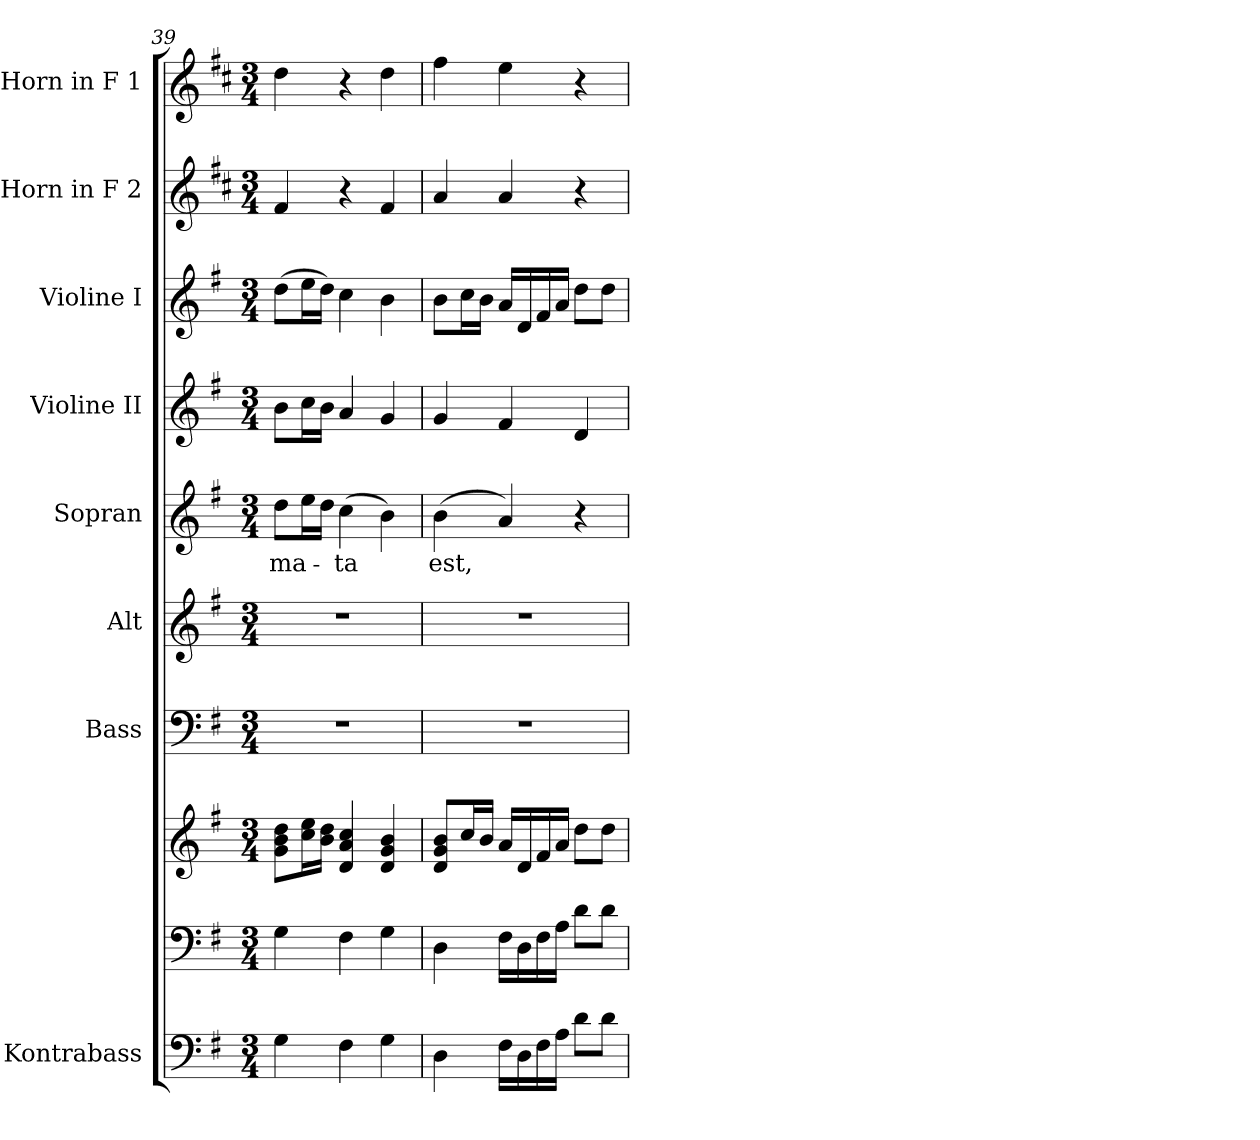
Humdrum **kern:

**kern	**kern	**kern	**kern	**kern	**kern	**text	**kern	**kern	**kern	**kern
*part9	*part8	*part8	*part7	*part6	*part5	*part5	*part4	*part3	*part2	*part1
*staff10	*staff9	*staff8	*staff7	*staff6	*staff5	*staff5	*staff4	*staff3	*staff2	*staff1
*I"Kontrabass	*	*	*I"Bass	*I"Alt	*I"Sopran	*	*I"Violine II	*I"Violine I	*I"Horn in F 2	*I"Horn in F 1
*I'Kb.	*	*	*I'B.	*I'A.	*I'S.	*	*I'Vl. II	*I'Vl. I	*	*
*clefF4	*clefF4	*clefG2	*clefF4	*clefG2	*clefG2	*	*clefG2	*clefG2	*clefG2	*clefG2
*ITrd7c12	*	*	*	*	*	*	*	*	*ITrd4c7	*ITrd4c7
*k[f#]	*k[f#]	*k[f#]	*k[f#]	*k[f#]	*k[f#]	*	*k[f#]	*k[f#]	*k[f#]	*k[f#]
*G:	*G:	*G:	*G:	*G:	*G:	*	*G:	*G:	*G:	*G:
*M3/4	*M3/4	*M3/4	*M3/4	*M3/4	*M3/4	*	*M3/4	*M3/4	*M3/4	*M3/4
=39	=39	=39	=39	=39	=39	=39	=39	=39	=39	=39
!	!	!	!	!	!	!LO:LY:b	!	!	!	!
4GG\	4G\	8g\ 8b\ 8dd\L	2.r	2.r	8dd\L	-ma-	8b\L	(>8dd\L	4B/	4g\
.	.	16cc\ 16ee\L	.	.	16ee\L	.	16cc\L	16ee\L	.	.
.	.	16b\ 16dd\JJ	.	.	16dd\JJ	.	16b\JJ	16dd\JJ)	.	.
!	!	!	!	!	!	!LO:LY:b	!	!	!	!
4FF#\	4F#\	4d/ 4a/ 4cc/	.	.	(>4cc\	-ta	4a/	4cc\	4r	4r
4GG\	4G\	4d/ 4g/ 4b/	.	.	4b\)	.	4g/	4b\	4B/	4g\
=40	=40	=40	=40	=40	=40	=40	=40	=40	=40	=40
!	!	!	!	!	!	!LO:LY:b	!	!	!	!
4DD\	4D\	8d/ 8g/ 8b/L	2.r	2.r	(>4b\	est,	4g/	8b\L	4d/	4b\
.	.	16cc/L	.	.	.	.	.	16cc\L	.	.
.	.	16b/JJ	.	.	.	.	.	16b\JJ	.	.
16FF#\LL	16F#\LL	16a/LL	.	.	4a/)	.	4f#/	16a/LL	4d/	4a\
16DD\	16D\	16d/	.	.	.	.	.	16d/	.	.
16FF#\	16F#\	16f#/	.	.	.	.	.	16f#/	.	.
16AA\JJ	16A\JJ	16a/JJ	.	.	.	.	.	16a/JJ	.	.
8D\L	8d\L	8dd\L	.	.	4r	.	4d/	8dd\L	4r	4r
8D\J	8d\J	8dd\J	.	.	.	.	.	8dd\J	.	.
=	=	=	=	=	=	=	=	=	=	=
*-	*-	*-	*-	*-	*-	*-	*-	*-	*-	*-
